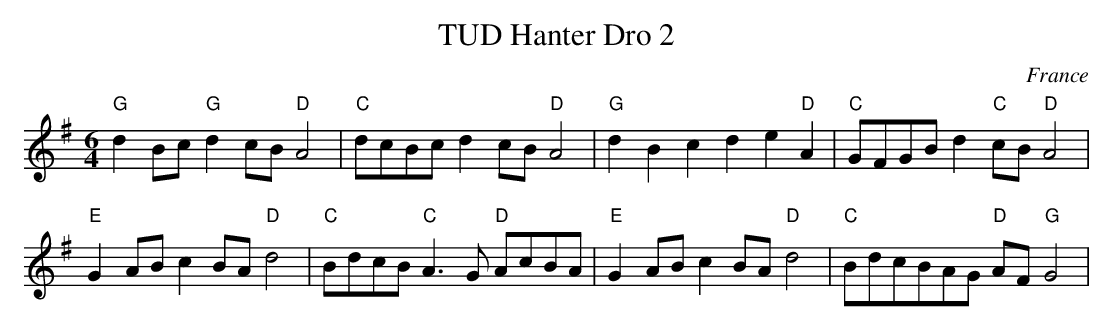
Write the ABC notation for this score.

X:1
T:TUD Hanter Dro 2
O:France
L:1/8
M:6/4
K:G major
"G"d2 Bc "G"d2 cB "D"A4|"C"dcBc d2cB "D"A4|"G" d2 B2 c2 d2 e2 "D"A2| "C"GFGB d2 "C"cB "D"A4|
"E"G2 AB c2 BA "D"d4|"C"BdcB "C"A3 G "D"AcBA|"E"G2 AB c2 BA "D"d4|"C"BdcBAG "D"AF "G"G4 |
